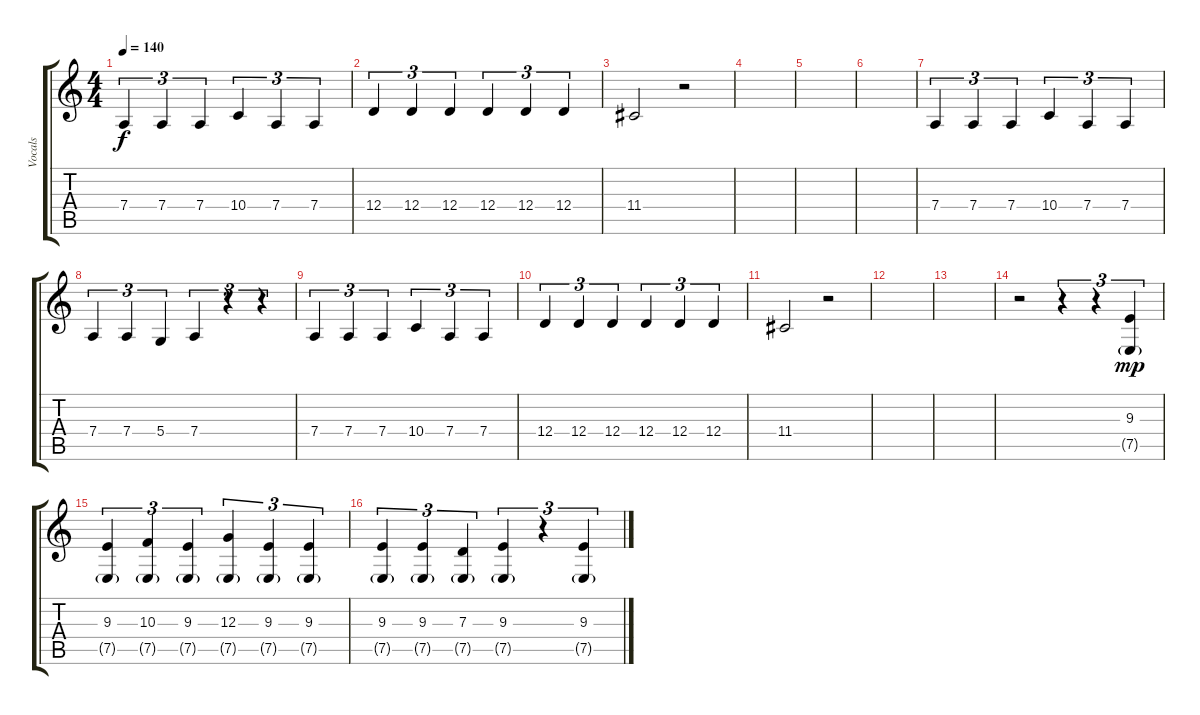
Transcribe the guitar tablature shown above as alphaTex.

\track ("Vocals" "Vocals") {instrument flute}
\staff {score tabs}
\tuning (E4 B3 G3 D3 A2 E2) {hide}
\ts (4 4)
\tempo 140
\clef g2
\ks c
7.4.4{tu (3 2) dy f} 7.4.4{tu (3 2)} 7.4.4{tu (3 2)} 10.4.4{tu (3 2)} 7.4.4{tu (3 2)} 7.4.4{tu (3 2)} |
12.4.4{tu (3 2)} 12.4.4{tu (3 2)} 12.4.4{tu (3 2)} 12.4.4{tu (3 2)} 12.4.4{tu (3 2)} 12.4.4{tu (3 2)} |
11.4.2 r.2 |
|
|
|
7.4.4{tu (3 2)} 7.4.4{tu (3 2)} 7.4.4{tu (3 2)} 10.4.4{tu (3 2)} 7.4.4{tu (3 2)} 7.4.4{tu (3 2)} |
7.4.4{tu (3 2)} 7.4.4{tu (3 2)} 5.4.4{tu (3 2)} 7.4.4{tu (3 2)} r.4{tu (3 2)} r.4{tu (3 2)} |
7.4.4{tu (3 2)} 7.4.4{tu (3 2)} 7.4.4{tu (3 2)} 10.4.4{tu (3 2)} 7.4.4{tu (3 2)} 7.4.4{tu (3 2)} |
12.4.4{tu (3 2)} 12.4.4{tu (3 2)} 12.4.4{tu (3 2)} 12.4.4{tu (3 2)} 12.4.4{tu (3 2)} 12.4.4{tu (3 2)} |
11.4.2 r.2 |
|
|
r.2 r.4{tu (3 2)} r.4{tu (3 2)} (9.3 7.5{g}).4{tu (3 2) dy mp} |
(9.3 7.5{g}).4{tu (3 2)} (10.3 7.5{g}).4{tu (3 2)} (9.3 7.5{g}).4{tu (3 2)} (12.3 7.5{g}).4{tu (3 2)} (9.3 7.5{g}).4{tu (3 2)} (9.3 7.5{g}).4{tu (3 2)} |
(9.3 7.5{g}).4{tu (3 2)} (9.3 7.5{g}).4{tu (3 2)} (7.3 7.5{g}).4{tu (3 2)} (9.3 7.5{g}).4{tu (3 2)} r.4{tu (3 2)} (9.3 7.5{g}).4{tu (3 2)}
